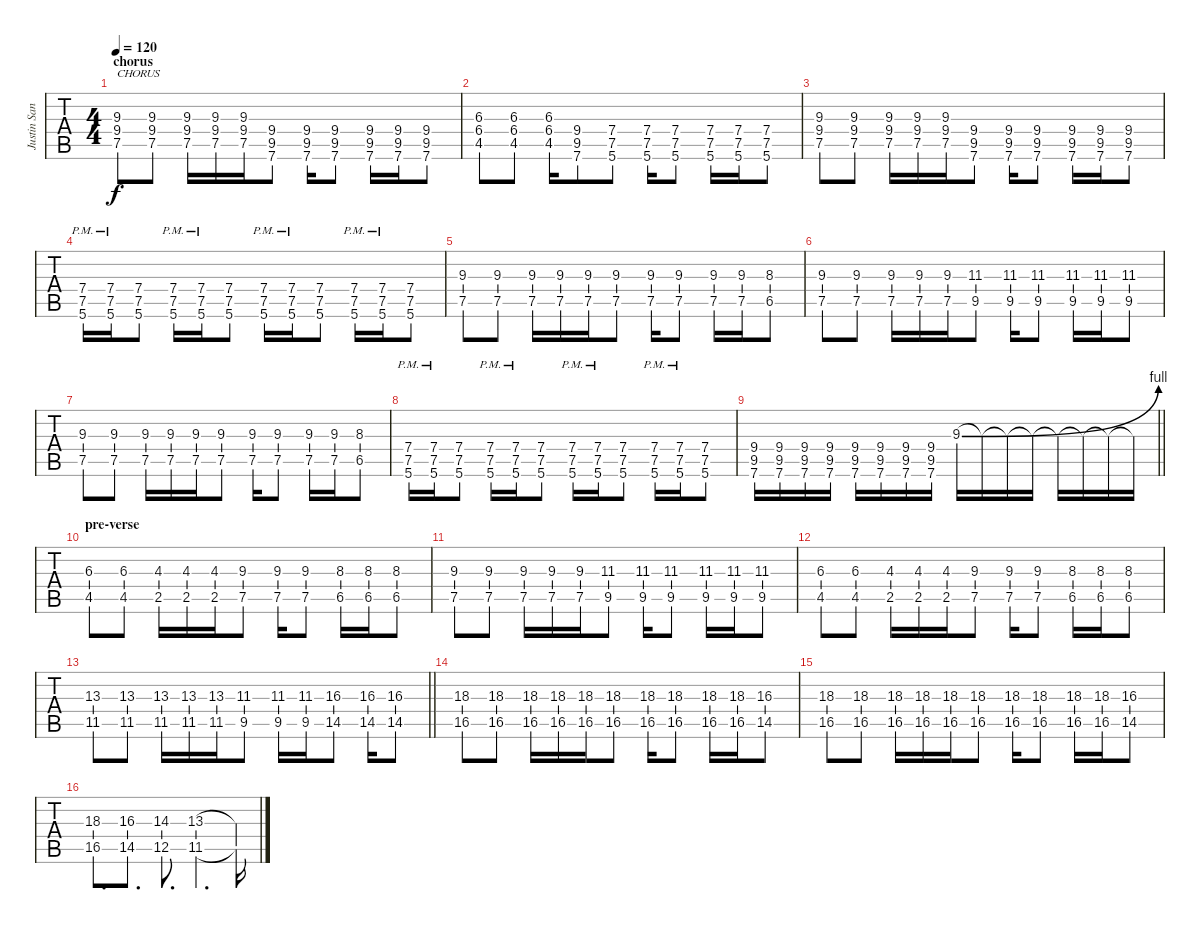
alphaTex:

\track ("Justin Sane" "Justin San") {instrument distortionguitar}
\staff {tabs}
\tuning (E4 B3 G3 D3 A2 E2) {hide}
\ts (4 4)
\section ("" "chorus")
\tempo 120
\clef g2
\ks c
(9.3 9.4 7.5).8{txt "CHORUS" dy f} (9.3 9.4 7.5).8 (9.3 9.4 7.5).16 (9.3 9.4 7.5).16 (9.3 9.4 7.5).16 (9.4 9.5 7.6).8 (9.4 9.5 7.6).16 (9.4 9.5 7.6).8 (9.4 9.5 7.6).16 (9.4 9.5 7.6).16 (9.4 9.5 7.6).8 |
(6.3 6.4 4.5).8 (6.3 6.4 4.5).8 (6.3 6.4 4.5).16 (9.4 9.5 7.6).8 (7.4 7.5 5.6).8 (7.4 7.5 5.6).16 (7.4 7.5 5.6).8 (7.4 7.5 5.6).16 (7.4 7.5 5.6).16 (7.4 7.5 5.6).8 |
(9.3 9.4 7.5).8 (9.3 9.4 7.5).8 (9.3 9.4 7.5).16 (9.3 9.4 7.5).16 (9.3 9.4 7.5).16 (9.4 9.5 7.6).8 (9.4 9.5 7.6).16 (9.4 9.5 7.6).8 (9.4 9.5 7.6).16 (9.4 9.5 7.6).16 (9.4 9.5 7.6).8 |
(7.4{pm} 7.5{pm} 5.6{pm}).16 (7.4{pm} 7.5{pm} 5.6{pm}).16 (7.4 7.5 5.6).8 (7.4{pm} 7.5{pm} 5.6{pm}).16 (7.4{pm} 7.5{pm} 5.6{pm}).16 (7.4 7.5 5.6).8 (7.4{pm} 7.5{pm} 5.6{pm}).16 (7.4{pm} 7.5{pm} 5.6{pm}).16 (7.4 7.5 5.6).8 (7.4{pm} 7.5{pm} 5.6{pm}).16 (7.4{pm} 7.5{pm} 5.6{pm}).16 (7.4 7.5 5.6).8 |
(9.3 7.5).8 (9.3 7.5).8 (9.3 7.5).16 (9.3 7.5).16 (9.3 7.5).16 (9.3 7.5).8 (9.3 7.5).16 (9.3 7.5).8 (9.3 7.5).16 (9.3 7.5).16 (8.3 6.5).8 |
(9.3 7.5).8 (9.3 7.5).8 (9.3 7.5).16 (9.3 7.5).16 (9.3 7.5).16 (11.3 9.5).8 (11.3 9.5).16 (11.3 9.5).8 (11.3 9.5).16 (11.3 9.5).16 (11.3 9.5).8 |
(9.3 7.5).8 (9.3 7.5).8 (9.3 7.5).16 (9.3 7.5).16 (9.3 7.5).16 (9.3 7.5).8 (9.3 7.5).16 (9.3 7.5).8 (9.3 7.5).16 (9.3 7.5).16 (8.3 6.5).8 |
(7.4{pm} 7.5{pm} 5.6{pm}).16 (7.4{pm} 7.5{pm} 5.6{pm}).16 (7.4 7.5 5.6).8 (7.4{pm} 7.5{pm} 5.6{pm}).16 (7.4{pm} 7.5{pm} 5.6{pm}).16 (7.4 7.5 5.6).8 (7.4{pm} 7.5{pm} 5.6{pm}).16 (7.4{pm} 7.5{pm} 5.6{pm}).16 (7.4 7.5 5.6).8 (7.4{pm} 7.5{pm} 5.6{pm}).16 (7.4{pm} 7.5{pm} 5.6{pm}).16 (7.4 7.5 5.6).8 |
\barLineRight lightlight
(9.4 9.5 7.6).16 (9.4 9.5 7.6).16 (9.4 9.5 7.6).16 (9.4 9.5 7.6).16 (9.4 9.5 7.6).16 (9.4 9.5 7.6).16 (9.4 9.5 7.6).16 (9.4 9.5 7.6).16 9.3{be (bend 0 0 60 4)}.16 9.3{t}.16 9.3{t}.16 9.3{t}.16 9.3{t}.16 9.3{t}.16 9.3{t}.16 9.3{t}.16 |
\section ("" "pre-verse")
(6.3 4.5).8 (6.3 4.5).8 (4.3 2.5).16 (4.3 2.5).16 (4.3 2.5).16 (9.3 7.5).8 (9.3 7.5).16 (9.3 7.5).8 (8.3 6.5).16 (8.3 6.5).16 (8.3 6.5).8 |
(9.3 7.5).8 (9.3 7.5).8 (9.3 7.5).16 (9.3 7.5).16 (9.3 7.5).16 (11.3 9.5).8 (11.3 9.5).16 (11.3 9.5).8 (11.3 9.5).16 (11.3 9.5).16 (11.3 9.5).8 |
(6.3 4.5).8 (6.3 4.5).8 (4.3 2.5).16 (4.3 2.5).16 (4.3 2.5).16 (9.3 7.5).8 (9.3 7.5).16 (9.3 7.5).8 (8.3 6.5).16 (8.3 6.5).16 (8.3 6.5).8 |
\barLineRight lightlight
(13.3 11.5).8 (13.3 11.5).8 (13.3 11.5).16 (13.3 11.5).16 (13.3 11.5).16 (11.3 9.5).8 (11.3 9.5).16 (11.3 9.5).16 (16.3 14.5).8 (16.3 14.5).16 (16.3 14.5).8 |
(18.3 16.5).8 (18.3 16.5).8 (18.3 16.5).16 (18.3 16.5).16 (18.3 16.5).16 (18.3 16.5).8 (18.3 16.5).16 (18.3 16.5).8 (18.3 16.5).16 (18.3 16.5).16 (16.3 14.5).8 |
(18.3 16.5).8 (18.3 16.5).8 (18.3 16.5).16 (18.3 16.5).16 (18.3 16.5).16 (18.3 16.5).8 (18.3 16.5).16 (18.3 16.5).8 (18.3 16.5).16 (18.3 16.5).16 (16.3 14.5).8 |
(18.3 16.5).8{d} (16.3 14.5).8{d} (14.3 12.5).8{d} (13.3 11.5).4{d} (13.3{t} 11.5{t}).16
